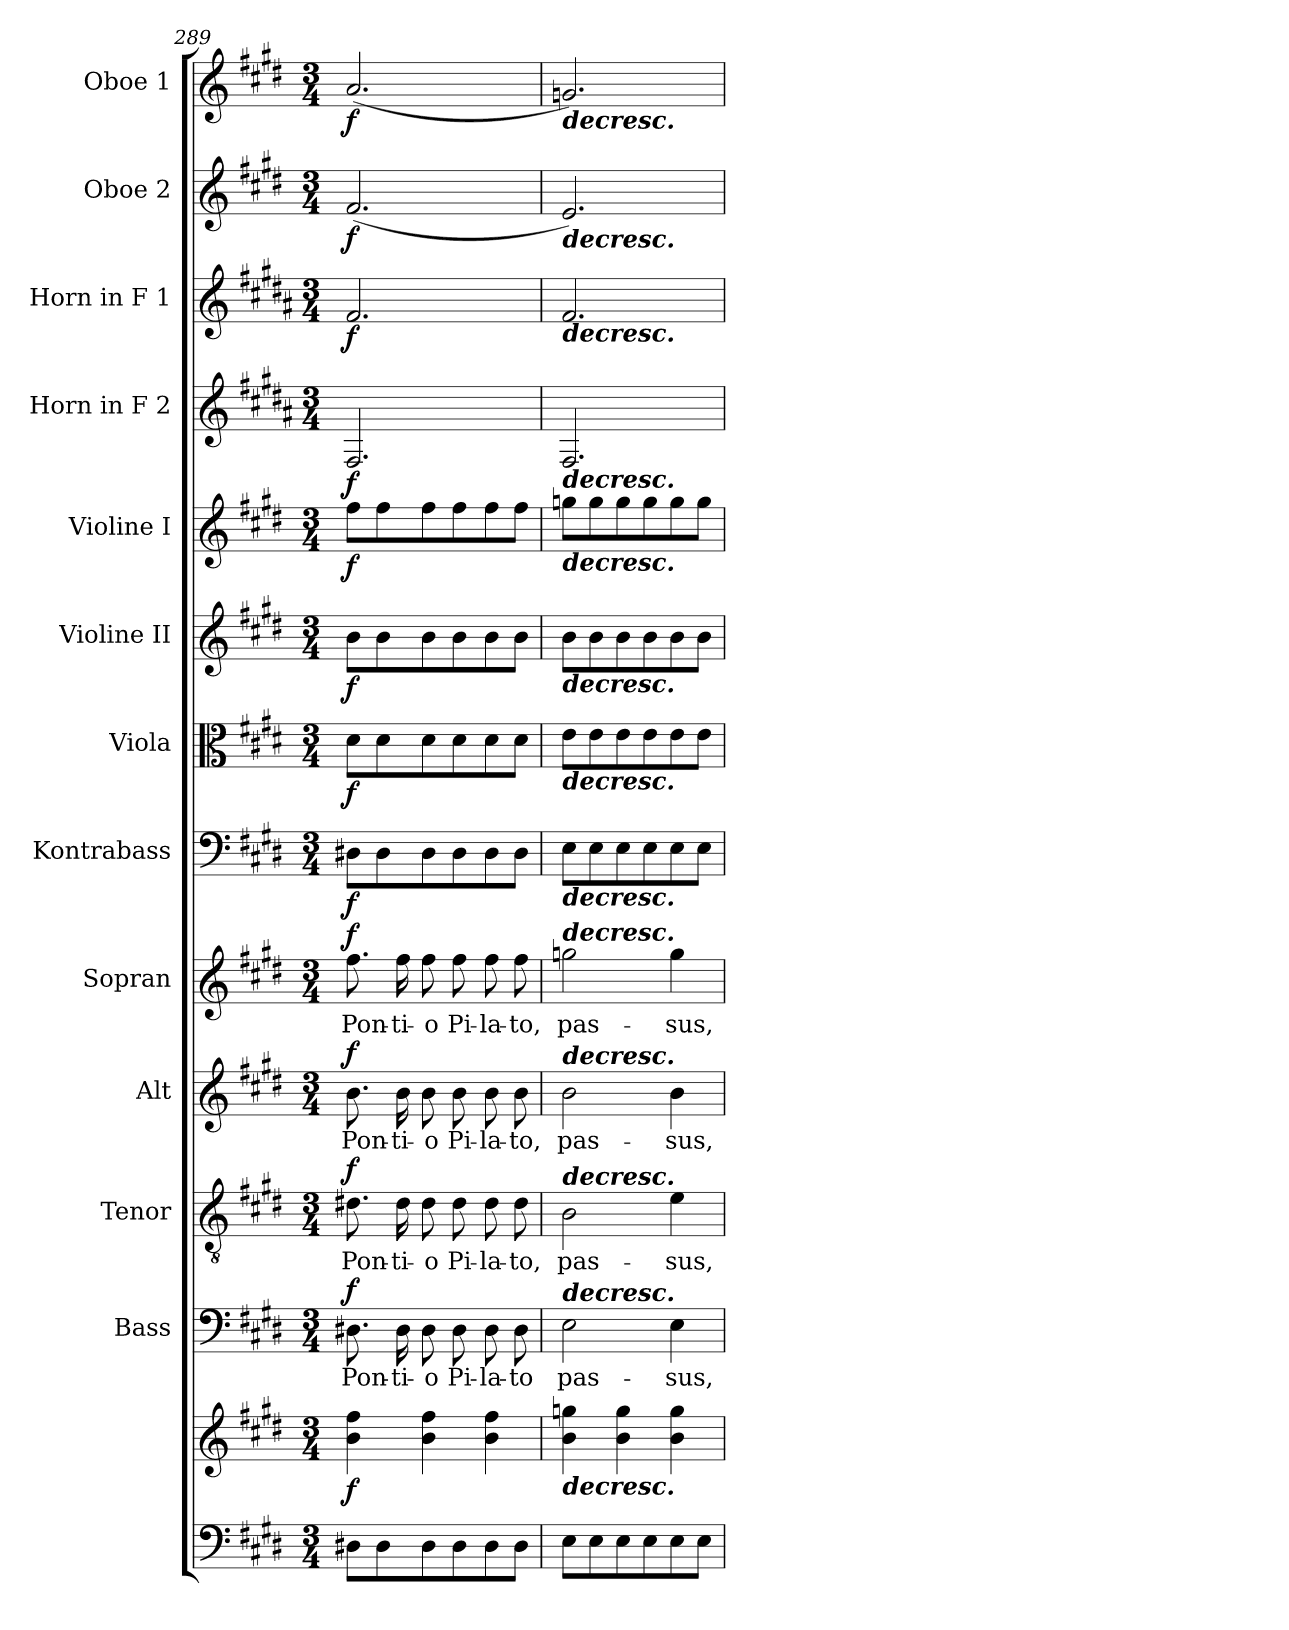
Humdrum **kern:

**kern	**kern	**dynam	**kern	**text	**dynam	**kern	**text	**dynam	**kern	**text	**dynam	**kern	**text	**dynam	**kern	**dynam	**kern	**dynam	**kern	**dynam	**kern	**dynam	**kern	**dynam	**kern	**dynam	**kern	**dynam	**kern	**dynam
*part13	*part13	*part13	*part12	*part12	*part12	*part11	*part11	*part11	*part10	*part10	*part10	*part9	*part9	*part9	*part8	*part8	*part7	*part7	*part6	*part6	*part5	*part5	*part4	*part4	*part3	*part3	*part2	*part2	*part1	*part1
*staff14	*staff13	*staff13/14	*staff12	*staff12	*staff12	*staff11	*staff11	*staff11	*staff10	*staff10	*staff10	*staff9	*staff9	*staff9	*staff8	*staff8	*staff7	*staff7	*staff6	*staff6	*staff5	*staff5	*staff4	*staff4	*staff3	*staff3	*staff2	*staff2	*staff1	*staff1
*	*	*	*I"Bass	*	*	*I"Tenor	*	*	*I"Alt	*	*	*I"Sopran	*	*	*I"Kontrabass	*	*I"Viola	*	*I"Violine II	*	*I"Violine I	*	*I"Horn in F 2	*	*I"Horn in F 1	*	*I"Oboe 2	*	*I"Oboe 1	*
*	*	*	*I'B.	*	*	*I'T.	*	*	*I'A.	*	*	*I'S.	*	*	*I'Kb.	*	*I'Vla.	*	*I'Vl. II	*	*I'Vl. I	*	*	*	*	*	*I'Ob.. 2	*	*I'Ob. 1	*
*clefF4	*clefG2	*	*clefF4	*	*	*clefGv2	*	*	*clefG2	*	*	*clefG2	*	*	*clefF4	*	*clefC3	*	*clefG2	*	*clefG2	*	*clefG2	*	*clefG2	*	*clefG2	*	*clefG2	*
*	*	*	*	*	*	*	*	*	*	*	*	*	*	*	*ITrd7c12	*	*	*	*	*	*	*	*ITrd4c7	*	*ITrd4c7	*	*	*	*	*
*k[f#c#g#d#]	*k[f#c#g#d#]	*	*k[f#c#g#d#]	*	*	*k[f#c#g#d#]	*	*	*k[f#c#g#d#]	*	*	*k[f#c#g#d#]	*	*	*k[f#c#g#d#]	*	*k[f#c#g#d#]	*	*k[f#c#g#d#]	*	*k[f#c#g#d#]	*	*k[f#c#g#d#]	*	*k[f#c#g#d#]	*	*k[f#c#g#d#]	*	*k[f#c#g#d#]	*
*E:	*E:	*	*E:	*	*	*E:	*	*	*E:	*	*	*E:	*	*	*E:	*	*E:	*	*E:	*	*E:	*	*E:	*	*E:	*	*E:	*	*E:	*
*M3/4	*M3/4	*	*M3/4	*	*	*M3/4	*	*	*M3/4	*	*	*M3/4	*	*	*M3/4	*	*M3/4	*	*M3/4	*	*M3/4	*	*M3/4	*	*M3/4	*	*M3/4	*	*M3/4	*
=289	=289	=289	=289	=289	=289	=289	=289	=289	=289	=289	=289	=289	=289	=289	=289	=289	=289	=289	=289	=289	=289	=289	=289	=289	=289	=289	=289	=289	=289	=289
!	!	!LO:DY:b	!	!LO:LY:b	!LO:DY:a	!	!LO:LY:b	!LO:DY:a	!	!LO:LY:b	!LO:DY:a	!	!LO:LY:b	!LO:DY:a	!	!LO:DY:b	!	!LO:DY:b	!	!LO:DY:b	!	!LO:DY:b	!	!LO:DY:b	!	!LO:DY:b	!	!LO:DY:b	!	!LO:DY:b
8D#X\L	4b\ 4ff#\	f	8.D#X\	Pon-	f	8.d#X\	Pon-	f	8.b\	Pon-	f	8.ff#\	Pon-	f	8DD#X\L	f	8d#\L	f	8b\L	f	8ff#\L	f	2.BB/	f	2.B/	f	(<2.f#/	f	(<2.a/	f
8D#\	.	.	.	.	.	.	.	.	.	.	.	.	.	.	8DD#\	.	8d#\	.	8b\	.	8ff#\	.	.	.	.	.	.	.	.	.
!	!	!	!	!LO:LY:b	!	!	!LO:LY:b	!	!	!LO:LY:b	!	!	!LO:LY:b	!	!	!	!	!	!	!	!	!	!	!	!	!	!	!	!	!
.	.	.	16D#\	-ti-	.	16d#\	-ti-	.	16b\	-ti-	.	16ff#\	-ti-	.	.	.	.	.	.	.	.	.	.	.	.	.	.	.	.	.
!	!	!	!	!LO:LY:b	!	!	!LO:LY:b	!	!	!LO:LY:b	!	!	!LO:LY:b	!	!	!	!	!	!	!	!	!	!	!	!	!	!	!	!	!
8D#\	4b\ 4ff#\	.	8D#\	-o	.	8d#\	-o	.	8b\	-o	.	8ff#\	-o	.	8DD#\	.	8d#\	.	8b\	.	8ff#\	.	.	.	.	.	.	.	.	.
!	!	!	!	!LO:LY:b	!	!	!LO:LY:b	!	!	!LO:LY:b	!	!	!LO:LY:b	!	!	!	!	!	!	!	!	!	!	!	!	!	!	!	!	!
8D#\	.	.	8D#\	Pi-	.	8d#\	Pi-	.	8b\	Pi-	.	8ff#\	Pi-	.	8DD#\	.	8d#\	.	8b\	.	8ff#\	.	.	.	.	.	.	.	.	.
!	!	!	!	!LO:LY:b	!	!	!LO:LY:b	!	!	!LO:LY:b	!	!	!LO:LY:b	!	!	!	!	!	!	!	!	!	!	!	!	!	!	!	!	!
8D#\	4b\ 4ff#\	.	8D#\	-la-	.	8d#\	-la-	.	8b\	-la-	.	8ff#\	-la-	.	8DD#\	.	8d#\	.	8b\	.	8ff#\	.	.	.	.	.	.	.	.	.
!	!	!	!	!LO:LY:b	!	!	!LO:LY:b	!	!	!LO:LY:b	!	!	!LO:LY:b	!	!	!	!	!	!	!	!	!	!	!	!	!	!	!	!	!
8D#\J	.	.	8D#\	-to	.	8d#\	-to,	.	8b\	-to,	.	8ff#\	-to,	.	8DD#\J	.	8d#\J	.	8b\J	.	8ff#\J	.	.	.	.	.	.	.	.	.
=290	=290	=290	=290	=290	=290	=290	=290	=290	=290	=290	=290	=290	=290	=290	=290	=290	=290	=290	=290	=290	=290	=290	=290	=290	=290	=290	=290	=290	=290	=290
!	!	!	!	!	!	!	!	!	!	!	!	!	!	!	!	!	!	!	!	!	!	!	!	!	!	!	!	!	!LO:TX:b:Bi:t=decresc.	!
!	!	!	!	!	!	!	!	!	!	!	!	!	!	!	!	!	!	!	!	!	!	!	!	!	!	!	!LO:TX:b:Bi:t=decresc.	!	!	!
!	!	!	!	!	!	!	!	!	!	!	!	!	!	!	!	!	!	!	!	!	!	!	!	!	!LO:TX:b:Bi:t=decresc.	!	!	!	!	!
!	!	!	!	!	!	!	!	!	!	!	!	!	!	!	!	!	!	!	!	!	!	!	!LO:TX:b:Bi:t=decresc.	!	!	!	!	!	!	!
!	!	!	!	!	!	!	!	!	!	!	!	!	!	!	!	!	!	!	!	!	!LO:TX:b:Bi:t=decresc.	!	!	!	!	!	!	!	!	!
!	!	!	!	!	!	!	!	!	!	!	!	!	!	!	!	!	!	!	!LO:TX:b:Bi:t=decresc.	!	!	!	!	!	!	!	!	!	!	!
!	!	!	!	!	!	!	!	!	!	!	!	!	!	!	!	!	!LO:TX:b:Bi:t=decresc.	!	!	!	!	!	!	!	!	!	!	!	!	!
!	!	!	!	!	!	!	!	!	!	!	!	!	!	!	!LO:TX:b:Bi:t=decresc.	!	!	!	!	!	!	!	!	!	!	!	!	!	!	!
!	!	!	!	!	!	!	!	!	!	!	!	!LO:TX:a:Bi:t=decresc.	!	!	!	!	!	!	!	!	!	!	!	!	!	!	!	!	!	!
!	!	!	!	!	!	!	!	!	!LO:TX:a:Bi:t=decresc.	!	!	!	!	!	!	!	!	!	!	!	!	!	!	!	!	!	!	!	!	!
!	!	!	!	!	!	!LO:TX:a:Bi:t=decresc.	!	!	!	!	!	!	!	!	!	!	!	!	!	!	!	!	!	!	!	!	!	!	!	!
!	!	!	!LO:TX:a:Bi:t=decresc.	!	!	!	!	!	!	!	!	!	!	!	!	!	!	!	!	!	!	!	!	!	!	!	!	!	!	!
!	!LO:TX:b:Bi:t=decresc.	!	!	!	!	!	!	!	!	!	!	!	!	!	!	!	!	!	!	!	!	!	!	!	!	!	!	!	!	!
!	!	!	!	!LO:LY:b	!	!	!LO:LY:b	!	!	!LO:LY:b	!	!	!LO:LY:b	!	!	!	!	!	!	!	!	!	!	!	!	!	!	!	!	!
8E\L	4b\ 4ggn\	.	2E\	pas-	.	2B\	pas-	.	2b\	pas-	.	2ggn\	pas-	.	8EE\L	.	8e\L	.	8b\L	.	8ggn\L	.	2.BB/	.	2.B/	.	2.e/)	.	2.gn/)	.
8E\	.	.	.	.	.	.	.	.	.	.	.	.	.	.	8EE\	.	8e\	.	8b\	.	8gg\	.	.	.	.	.	.	.	.	.
8E\	4b\ 4gg\	.	.	.	.	.	.	.	.	.	.	.	.	.	8EE\	.	8e\	.	8b\	.	8gg\	.	.	.	.	.	.	.	.	.
8E\	.	.	.	.	.	.	.	.	.	.	.	.	.	.	8EE\	.	8e\	.	8b\	.	8gg\	.	.	.	.	.	.	.	.	.
!	!	!	!	!LO:LY:b	!	!	!LO:LY:b	!	!	!LO:LY:b	!	!	!LO:LY:b	!	!	!	!	!	!	!	!	!	!	!	!	!	!	!	!	!
8E\	4b\ 4gg\	.	4E\	-sus,	.	4e\	-sus,	.	4b\	-sus,	.	4gg\	-sus,	.	8EE\	.	8e\	.	8b\	.	8gg\	.	.	.	.	.	.	.	.	.
8E\J	.	.	.	.	.	.	.	.	.	.	.	.	.	.	8EE\J	.	8e\J	.	8b\J	.	8gg\J	.	.	.	.	.	.	.	.	.
=	=	=	=	=	=	=	=	=	=	=	=	=	=	=	=	=	=	=	=	=	=	=	=	=	=	=	=	=	=	=
*-	*-	*-	*-	*-	*-	*-	*-	*-	*-	*-	*-	*-	*-	*-	*-	*-	*-	*-	*-	*-	*-	*-	*-	*-	*-	*-	*-	*-	*-	*-
